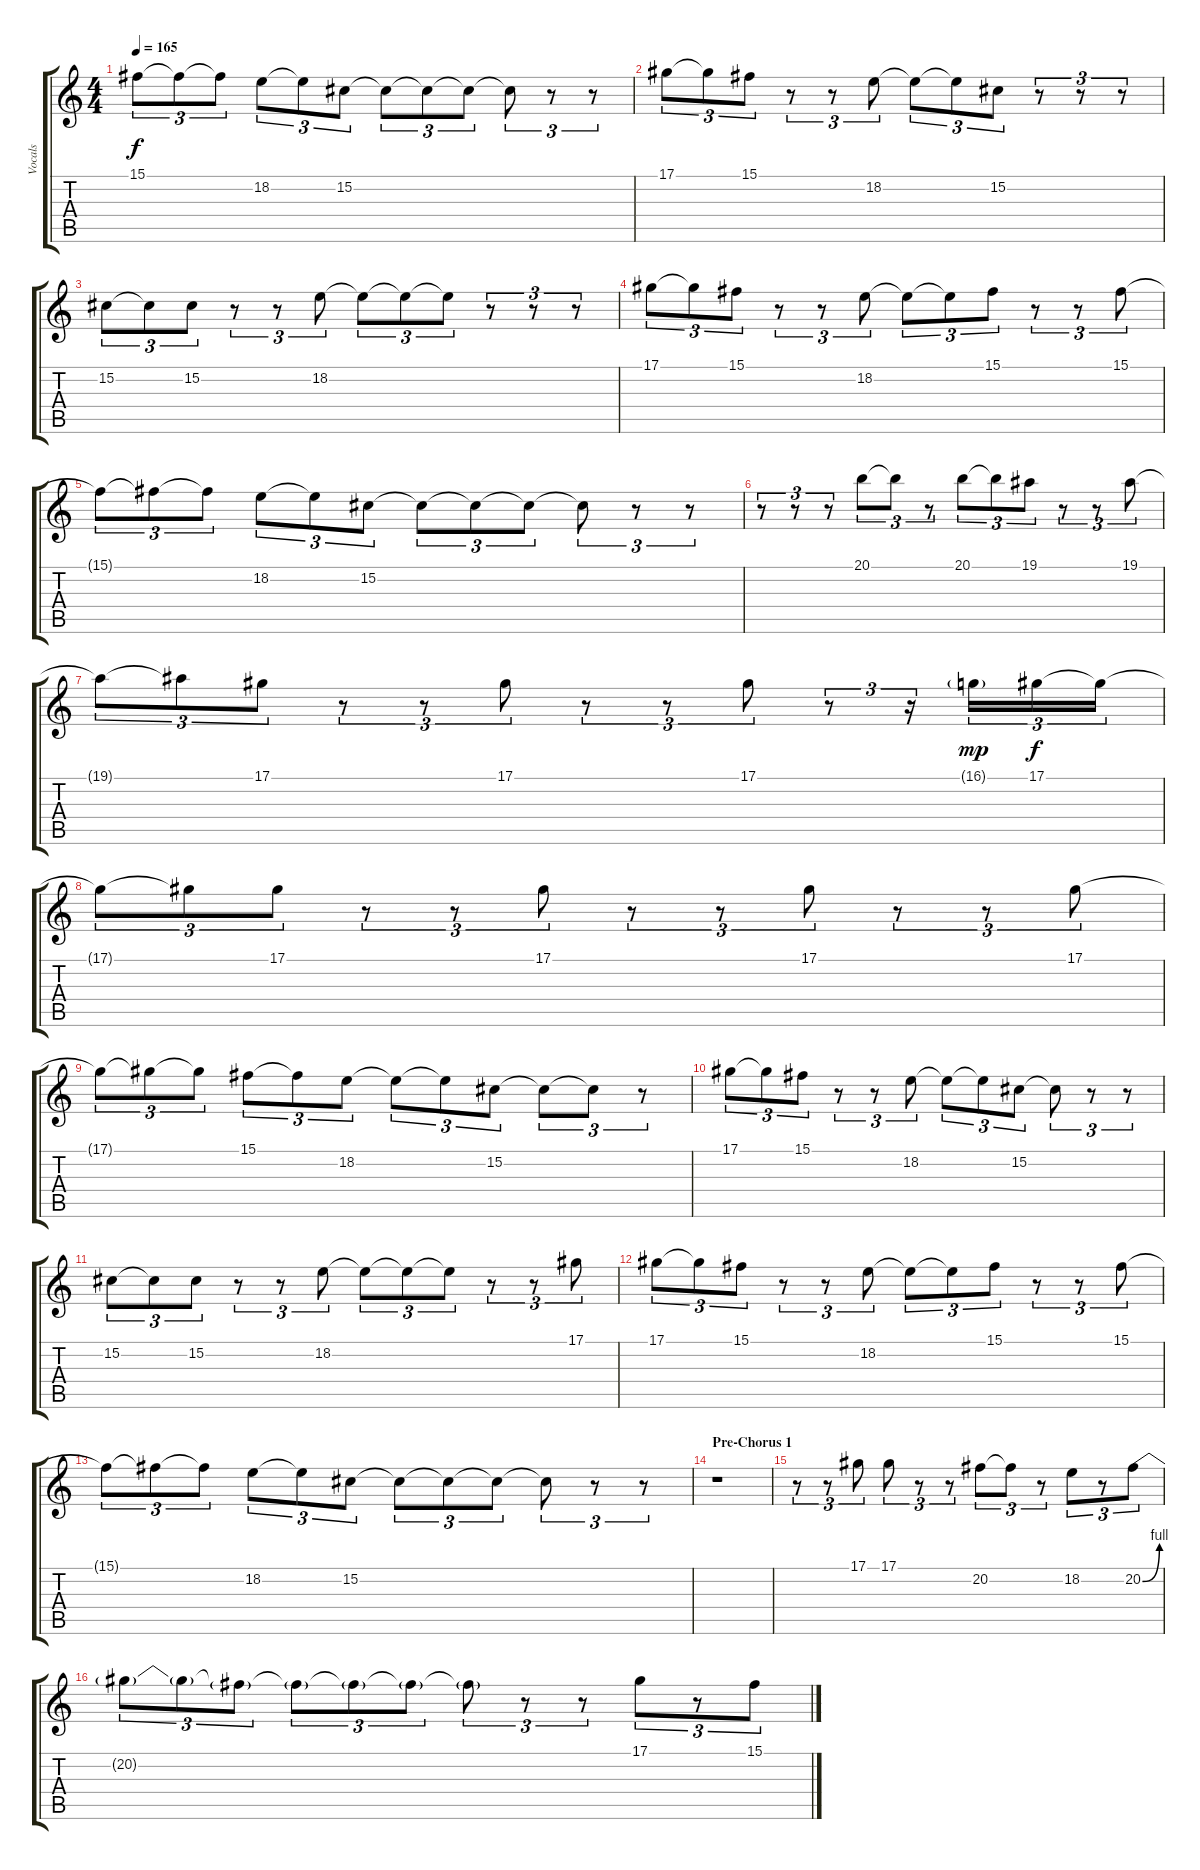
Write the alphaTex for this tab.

\track ("Vocals" "Vocals") {instrument lead6voice}
\staff {score tabs}
\tuning (Eb4 Bb3 Gb3 Db3 Ab2 Db2) {hide}
\ts (4 4)
\tempo 165
\clef g2
\ks c
15.1{t}.8{tu (3 2) dy f} 15.1{t}.8{tu (3 2)} 15.1{t}.8{tu (3 2)} 18.2.8{tu (3 2)} 18.2{t}.8{tu (3 2)} 15.2.8{tu (3 2)} 15.2{t}.8{tu (3 2)} 15.2{t}.8{tu (3 2)} 15.2{t}.8{tu (3 2)} 15.2{t}.8{tu (3 2)} r.8{tu (3 2)} r.8{tu (3 2)} |
17.1.8{tu (3 2)} 17.1{t}.8{tu (3 2)} 15.1.8{tu (3 2)} r.8{tu (3 2)} r.8{tu (3 2)} 18.2.8{tu (3 2)} 18.2{t}.8{tu (3 2)} 18.2{t}.8{tu (3 2)} 15.2.8{tu (3 2)} r.8{tu (3 2)} r.8{tu (3 2)} r.8{tu (3 2)} |
15.2.8{tu (3 2)} 15.2{t}.8{tu (3 2)} 15.2.8{tu (3 2)} r.8{tu (3 2)} r.8{tu (3 2)} 18.2.8{tu (3 2)} 18.2{t}.8{tu (3 2)} 18.2{t}.8{tu (3 2)} 18.2{t}.8{tu (3 2)} r.8{tu (3 2)} r.8{tu (3 2)} r.8{tu (3 2)} |
17.1.8{tu (3 2)} 17.1{t}.8{tu (3 2)} 15.1.8{tu (3 2)} r.8{tu (3 2)} r.8{tu (3 2)} 18.2.8{tu (3 2)} 18.2{t}.8{tu (3 2)} 18.2{t}.8{tu (3 2)} 15.1.8{tu (3 2)} r.8{tu (3 2)} r.8{tu (3 2)} 15.1.8{tu (3 2)} |
15.1{t}.8{tu (3 2)} 15.1{t}.8{tu (3 2)} 15.1{t}.8{tu (3 2)} 18.2.8{tu (3 2)} 18.2{t}.8{tu (3 2)} 15.2.8{tu (3 2)} 15.2{t}.8{tu (3 2)} 15.2{t}.8{tu (3 2)} 15.2{t}.8{tu (3 2)} 15.2{t}.8{tu (3 2)} r.8{tu (3 2)} r.8{tu (3 2)} |
r.8{tu (3 2)} r.8{tu (3 2)} r.8{tu (3 2)} 20.1.8{tu (3 2)} 20.1{t}.8{tu (3 2)} r.8{tu (3 2)} 20.1.8{tu (3 2)} 20.1{t}.8{tu (3 2)} 19.1.8{tu (3 2)} r.8{tu (3 2)} r.8{tu (3 2)} 19.1.8{tu (3 2)} |
19.1{t}.8{tu (3 2)} 19.1{t}.8{tu (3 2)} 17.1.8{tu (3 2)} r.8{tu (3 2)} r.8{tu (3 2)} 17.1.8{tu (3 2)} r.8{tu (3 2)} r.8{tu (3 2)} 17.1.8{tu (3 2)} r.8{tu (3 2)} r.16{tu (3 2)} 16.1{g}.16{tu (3 2) dy mp} 17.1.16{tu (3 2) dy f} 17.1{t}.16{tu (3 2)} |
17.1{t}.8{tu (3 2)} 17.1{t}.8{tu (3 2)} 17.1.8{tu (3 2)} r.8{tu (3 2)} r.8{tu (3 2)} 17.1.8{tu (3 2)} r.8{tu (3 2)} r.8{tu (3 2)} 17.1.8{tu (3 2)} r.8{tu (3 2)} r.8{tu (3 2)} 17.1.8{tu (3 2)} |
17.1{t}.8{tu (3 2)} 17.1{t}.8{tu (3 2)} 17.1{t}.8{tu (3 2)} 15.1.8{tu (3 2)} 15.1{t}.8{tu (3 2)} 18.2.8{tu (3 2)} 18.2{t}.8{tu (3 2)} 18.2{t}.8{tu (3 2)} 15.2.8{tu (3 2)} 15.2{t}.8{tu (3 2)} 15.2{t}.8{tu (3 2)} r.8{tu (3 2)} |
17.1.8{tu (3 2)} 17.1{t}.8{tu (3 2)} 15.1.8{tu (3 2)} r.8{tu (3 2)} r.8{tu (3 2)} 18.2.8{tu (3 2)} 18.2{t}.8{tu (3 2)} 18.2{t}.8{tu (3 2)} 15.2.8{tu (3 2)} 15.2{t}.8{tu (3 2)} r.8{tu (3 2)} r.8{tu (3 2)} |
15.2.8{tu (3 2)} 15.2{t}.8{tu (3 2)} 15.2.8{tu (3 2)} r.8{tu (3 2)} r.8{tu (3 2)} 18.2.8{tu (3 2)} 18.2{t}.8{tu (3 2)} 18.2{t}.8{tu (3 2)} 18.2{t}.8{tu (3 2)} r.8{tu (3 2)} r.8{tu (3 2)} 17.1.8{tu (3 2)} |
17.1.8{tu (3 2)} 17.1{t}.8{tu (3 2)} 15.1.8{tu (3 2)} r.8{tu (3 2)} r.8{tu (3 2)} 18.2.8{tu (3 2)} 18.2{t}.8{tu (3 2)} 18.2{t}.8{tu (3 2)} 15.1.8{tu (3 2)} r.8{tu (3 2)} r.8{tu (3 2)} 15.1.8{tu (3 2)} |
15.1{t}.8{tu (3 2)} 15.1{t}.8{tu (3 2)} 15.1{t}.8{tu (3 2)} 18.2.8{tu (3 2)} 18.2{t}.8{tu (3 2)} 15.2.8{tu (3 2)} 15.2{t}.8{tu (3 2)} 15.2{t}.8{tu (3 2)} 15.2{t}.8{tu (3 2)} 15.2{t}.8{tu (3 2)} r.8{tu (3 2)} r.8{tu (3 2)} |
\section ("" "Pre-Chorus 1")
r.1 |
r.8{tu (3 2)} r.8{tu (3 2)} 17.1.8{tu (3 2)} 17.1.8{tu (3 2)} r.8{tu (3 2)} r.8{tu (3 2)} 20.2.8{tu (3 2)} 20.2{t}.8{tu (3 2)} r.8{tu (3 2)} 18.2.8{tu (3 2)} r.8{tu (3 2)} 20.2{be (bend 0 0 60 4)}.8{tu (3 2)} |
20.2{t}.8{tu (3 2)} 20.2{t}.8{tu (3 2)} 20.2{t}.8{tu (3 2)} 20.2{t}.8{tu (3 2)} 20.2{t}.8{tu (3 2)} 20.2{t}.8{tu (3 2)} 20.2{t}.8{tu (3 2)} r.8{tu (3 2)} r.8{tu (3 2)} 17.1.8{tu (3 2)} r.8{tu (3 2)} 15.1.8{tu (3 2)}
